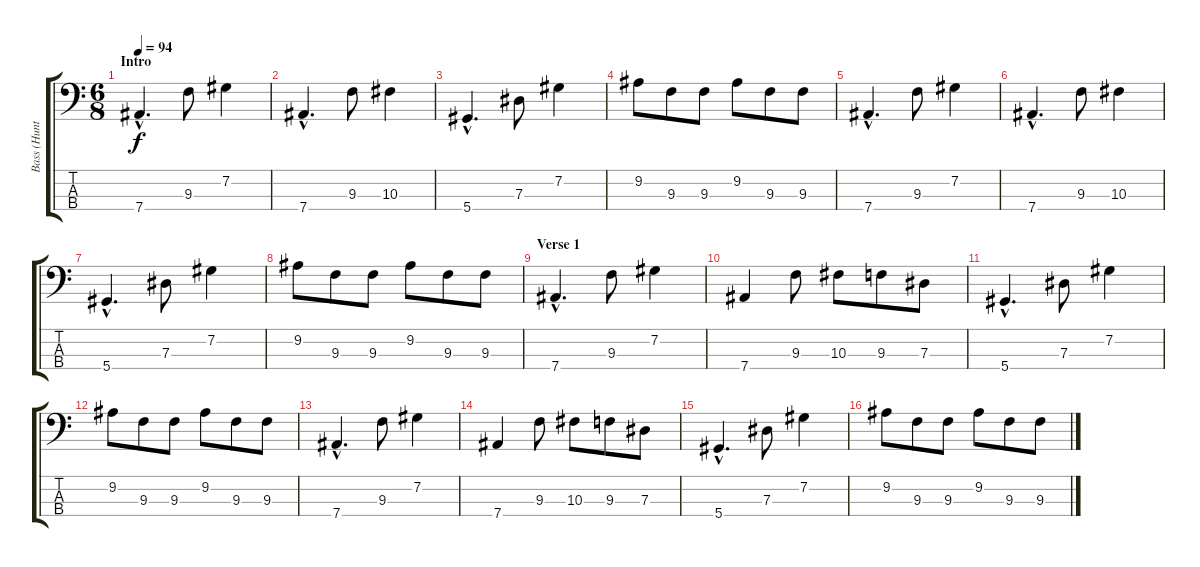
\track ("Bass (Hunter)" "Bass (Hunt") {instrument electricbasspick}
\staff {score tabs}
\tuning (Gb2 Db2 Ab1 Eb1) {hide}
\ts (6 8)
\section ("" "Intro")
\tempo 94
\clef f4
\ks c
7.4{hac}.4{d dy f instrument electricbasspick} 9.3.8 7.2.4 |
7.4{hac}.4{d} 9.3.8 10.3.4 |
5.4{hac}.4{d} 7.3.8 7.2.4 |
9.2.8 9.3.8 9.3.8 9.2.8 9.3.8 9.3.8 |
7.4{hac}.4{d} 9.3.8 7.2.4 |
7.4{hac}.4{d} 9.3.8 10.3.4 |
5.4{hac}.4{d} 7.3.8 7.2.4 |
9.2.8 9.3.8 9.3.8 9.2.8 9.3.8 9.3.8 |
\section ("" "Verse 1")
7.4{hac}.4{d} 9.3.8 7.2.4 |
7.4.4 9.3.8 10.3.8 9.3.8 7.3.8 |
5.4{hac}.4{d} 7.3.8 7.2.4 |
9.2.8 9.3.8 9.3.8 9.2.8 9.3.8 9.3.8 |
7.4{hac}.4{d} 9.3.8 7.2.4 |
7.4.4 9.3.8 10.3.8 9.3.8 7.3.8 |
5.4{hac}.4{d} 7.3.8 7.2.4 |
9.2.8 9.3.8 9.3.8 9.2.8 9.3.8 9.3.8
